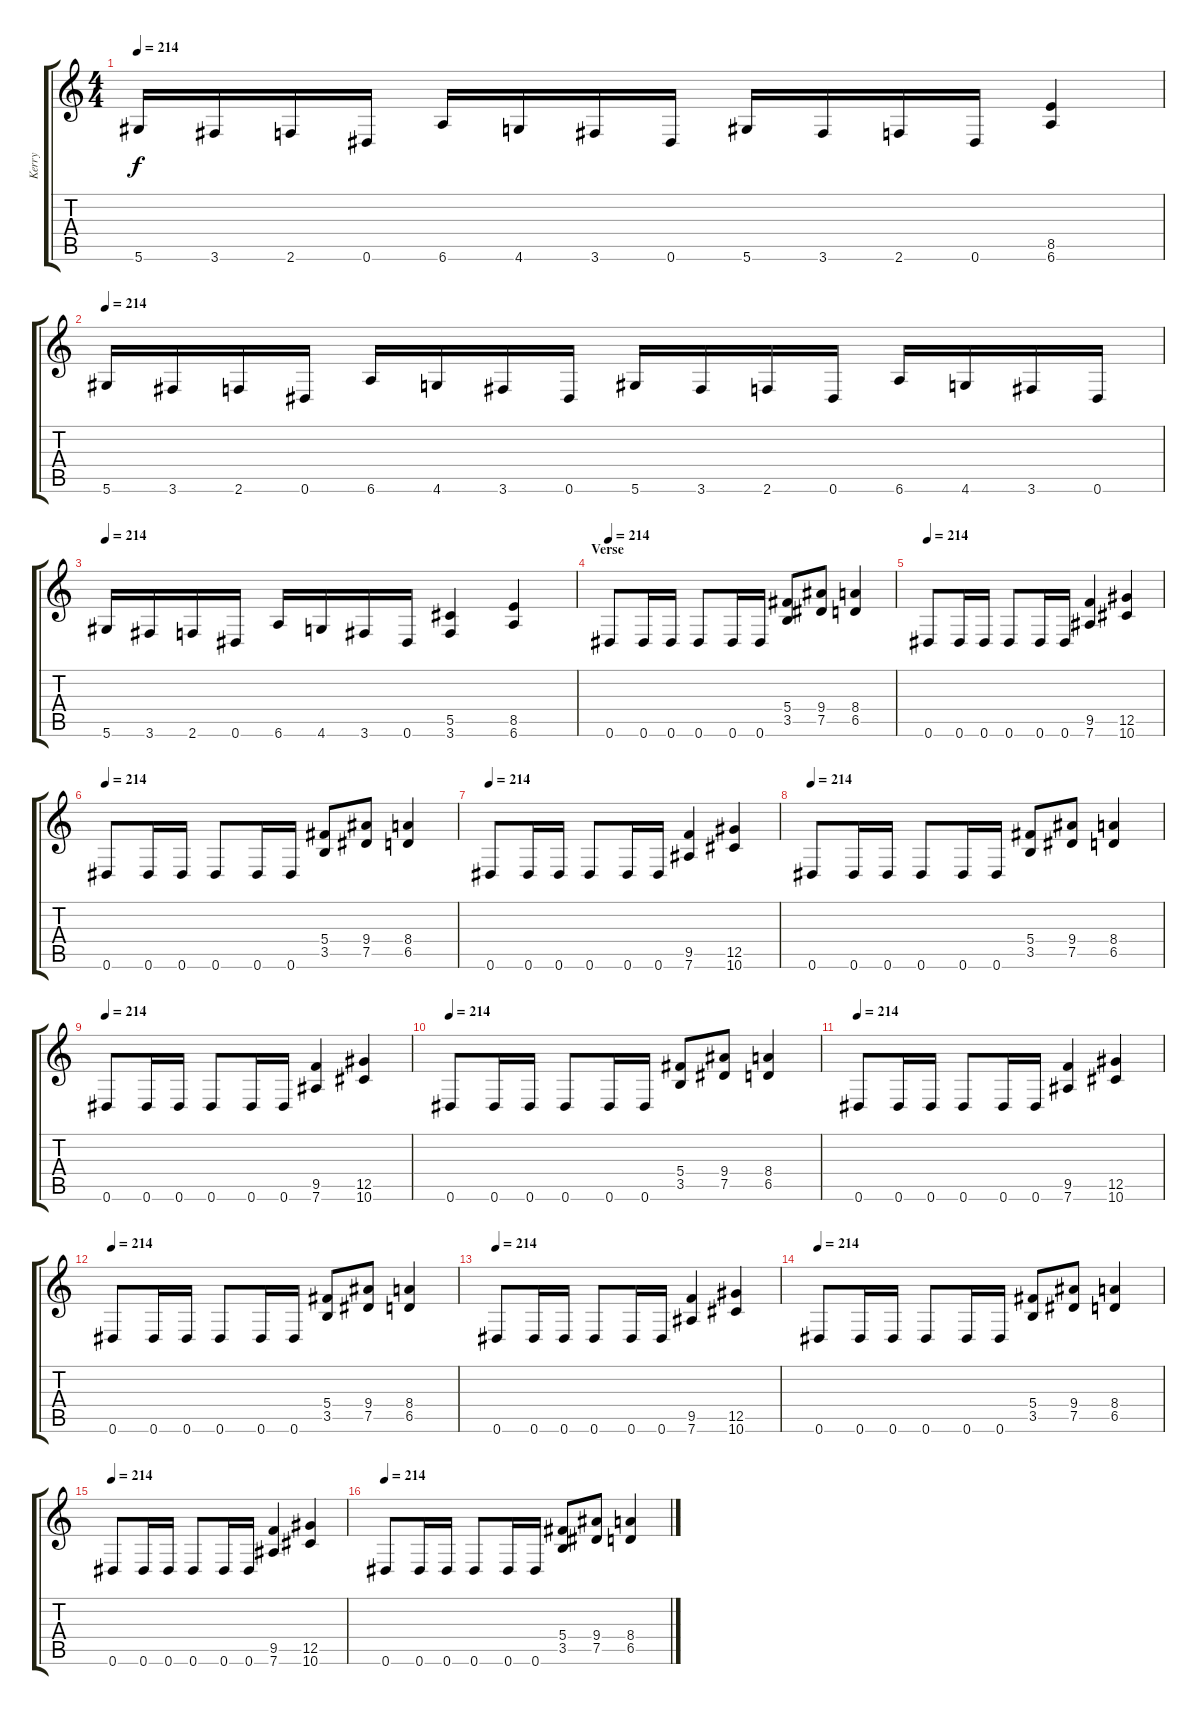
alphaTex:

\track ("Kerry" "Kerry") {instrument distortionguitar}
\staff {score tabs}
\tuning (Eb4 Bb3 Gb3 Db3 Ab2 Eb2) {hide}
\ts (4 4)
\tempo 214
\clef g2
\ks c
5.6.16{dy f} 3.6.16 2.6.16 0.6.16 6.6.16 4.6.16 3.6.16 0.6.16 5.6.16 3.6.16 2.6.16 0.6.16 (8.5 6.6).4 |
\tempo 214
5.6.16 3.6.16 2.6.16 0.6.16 6.6.16 4.6.16 3.6.16 0.6.16 5.6.16 3.6.16 2.6.16 0.6.16 6.6.16 4.6.16 3.6.16 0.6.16 |
\tempo 214
5.6.16 3.6.16 2.6.16 0.6.16 6.6.16 4.6.16 3.6.16 0.6.16 (5.5 3.6).4 (8.5 6.6).4 |
\section ("" "Verse")
\tempo 214
0.6.8 0.6.16 0.6.16 0.6.8 0.6.16 0.6.16 (5.4 3.5).8 (9.4 7.5).8 (8.4 6.5).4 |
\tempo 214
0.6.8 0.6.16 0.6.16 0.6.8 0.6.16 0.6.16 (9.5 7.6).4 (12.5 10.6).4 |
\tempo 214
0.6.8 0.6.16 0.6.16 0.6.8 0.6.16 0.6.16 (5.4 3.5).8 (9.4 7.5).8 (8.4 6.5).4 |
\tempo 214
0.6.8 0.6.16 0.6.16 0.6.8 0.6.16 0.6.16 (9.5 7.6).4 (12.5 10.6).4 |
\tempo 214
0.6.8 0.6.16 0.6.16 0.6.8 0.6.16 0.6.16 (5.4 3.5).8 (9.4 7.5).8 (8.4 6.5).4 |
\tempo 214
0.6.8 0.6.16 0.6.16 0.6.8 0.6.16 0.6.16 (9.5 7.6).4 (12.5 10.6).4 |
\tempo 214
0.6.8 0.6.16 0.6.16 0.6.8 0.6.16 0.6.16 (5.4 3.5).8 (9.4 7.5).8 (8.4 6.5).4 |
\tempo 214
0.6.8 0.6.16 0.6.16 0.6.8 0.6.16 0.6.16 (9.5 7.6).4 (12.5 10.6).4 |
\tempo 214
0.6.8 0.6.16 0.6.16 0.6.8 0.6.16 0.6.16 (5.4 3.5).8 (9.4 7.5).8 (8.4 6.5).4 |
\tempo 214
0.6.8 0.6.16 0.6.16 0.6.8 0.6.16 0.6.16 (9.5 7.6).4 (12.5 10.6).4 |
\tempo 214
0.6.8 0.6.16 0.6.16 0.6.8 0.6.16 0.6.16 (5.4 3.5).8 (9.4 7.5).8 (8.4 6.5).4 |
\tempo 214
0.6.8 0.6.16 0.6.16 0.6.8 0.6.16 0.6.16 (9.5 7.6).4 (12.5 10.6).4 |
\tempo 214
0.6.8 0.6.16 0.6.16 0.6.8 0.6.16 0.6.16 (5.4 3.5).8 (9.4 7.5).8 (8.4 6.5).4
